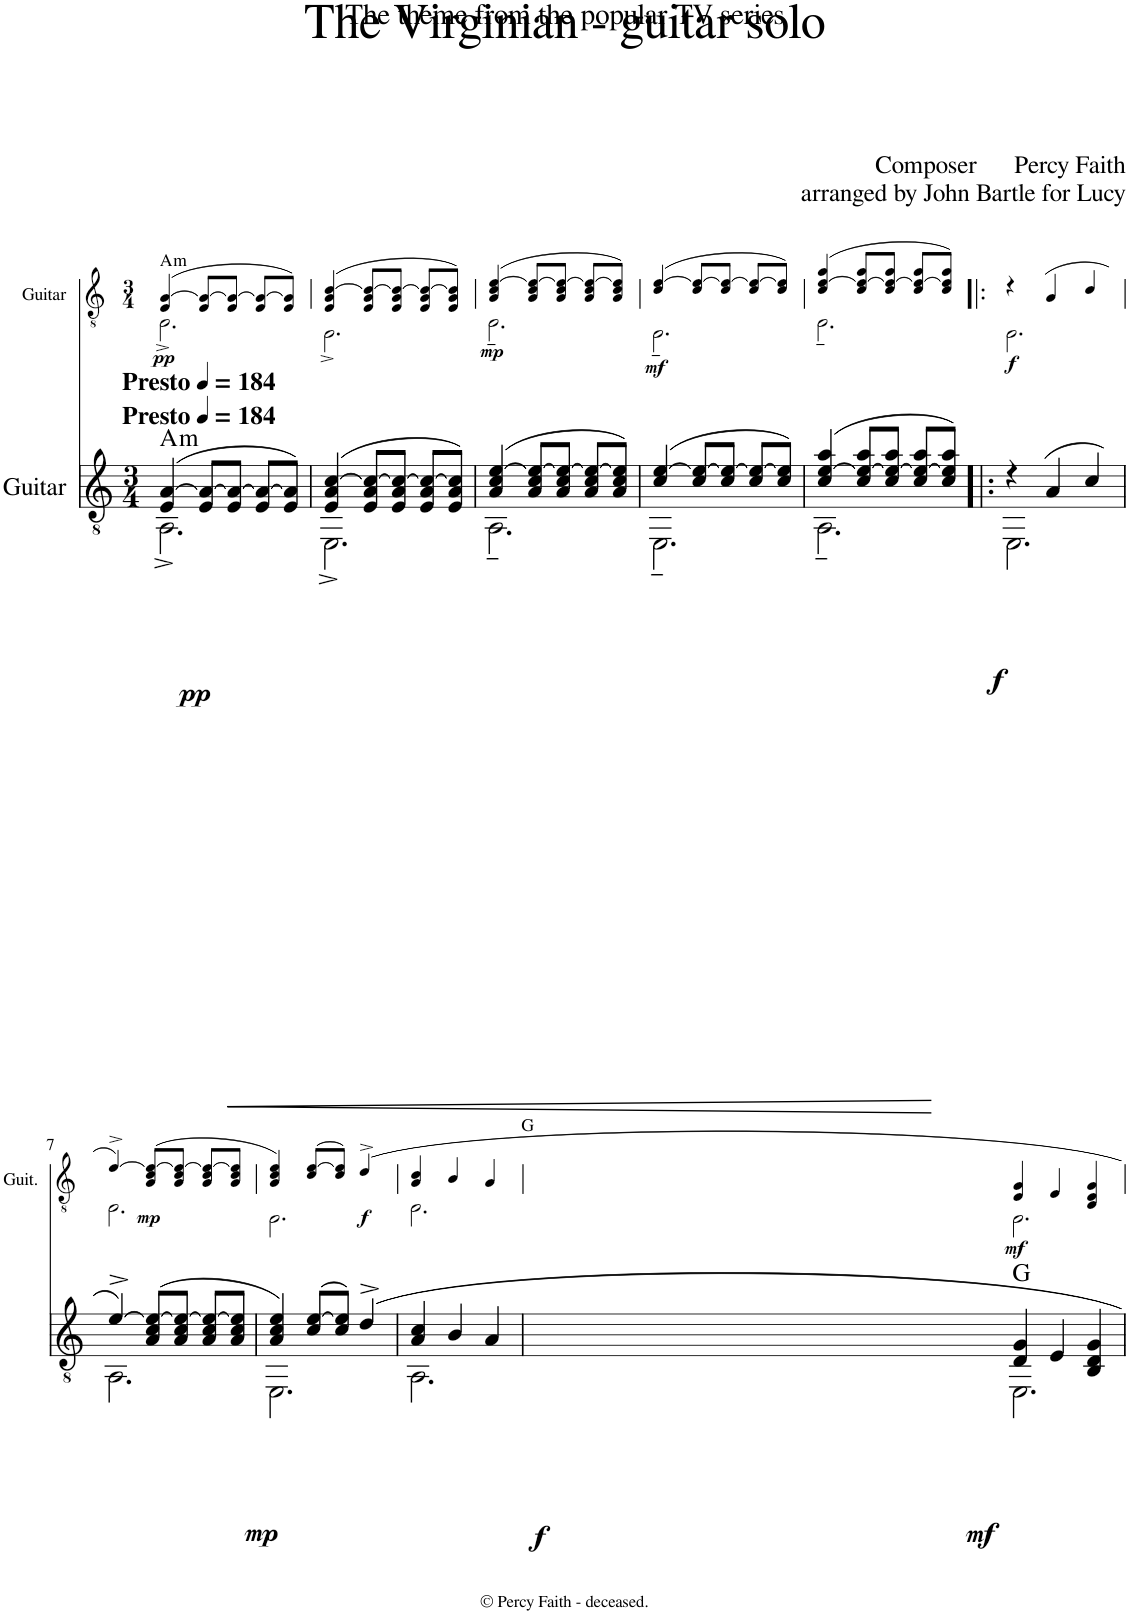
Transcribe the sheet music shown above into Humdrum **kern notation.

**kern	**dynam	**kern	**dynam	**harte
*part2	*part2	*part1	*part1	*part1
*staff2	*staff2	*staff1	*staff1	*
*I"Guitar	*	*I"Guitar	*	*
*	*	*I'Guit.	*	*
*	*	*stria5	*	*
*clefGv2	*	*clefGv2	*	*
*k[]	*	*k[]	*	*
*M3/4	*	*M3/4	*	*
*MM184	*	*MM184	*	*
=1	=1	=1	=1	=1
*^	*	*^	*	*
!LO:TX:a:B:t=Presto	!	!	!	!	!	!
!LO:TX:a:B:t=Presto	!	!	!	!	!	!
!	!	!LO:DY:b	!	!	!LO:DY:b	!LO:H:kt=m
(4E/ [4A/	2.AA^\	pp	(4E/ [4A/	2.AA^\	pp	A:min
8E/ 8A/_L	.	.	8E/ 8A/_L	.	.	.
!	!	!LO:HP:b	!	!	!	!
8E/ 8A/_J	.	<	8E/ 8A/_J	.	.	.
8E/ 8A/_L	.	.	8E/ 8A/_L	.	.	.
8E/ 8A/]J)	.	.	8E/ 8A/]J)	.	.	.
=2	=2	=2	=2	=2	=2	=2
(4E/ 4A/ [4c/	2.EE^\	.	(4E/ 4A/ [4c/	2.EE^\	.	.
8E/ 8A/ 8c/_L	.	.	8E/ 8A/ 8c/_L	.	.	.
8E/ 8A/ 8c/_J	.	.	8E/ 8A/ 8c/_J	.	.	.
8E/ 8A/ 8c/_L	.	.	8E/ 8A/ 8c/_L	.	.	.
8E/ 8A/ 8c/]J)	.	.	8E/ 8A/ 8c/]J)	.	.	.
=3	=3	=3	=3	=3	=3	=3
!	!	!	!	!	!LO:DY:b	!
(4A/ 4c/ [4e/	2.AA~\	.	(4A/ 4c/ [4e/	2.AA~\	mp	.
8A/ 8c/ 8e/_L	.	.	8A/ 8c/ 8e/_L	.	.	.
8A/ 8c/ 8e/_J	.	.	8A/ 8c/ 8e/_J	.	.	.
8A/ 8c/ 8e/_L	.	.	8A/ 8c/ 8e/_L	.	.	.
8A/ 8c/ 8e/]J)	.	.	8A/ 8c/ 8e/]J)	.	.	.
=4	=4	=4	=4	=4	=4	=4
!	!	!	!	!	!LO:DY:b	!
(4c/ [4e/	2.EE~\	.	(4c/ [4e/	2.EE~\	mf	.
8c/ 8e/_L	.	.	8c/ 8e/_L	.	.	.
8c/ 8e/_J	.	.	8c/ 8e/_J	.	.	.
8c/ 8e/_L	.	.	8c/ 8e/_L	.	.	.
8c/ 8e/]J)	.	.	8c/ 8e/]J)	.	.	.
=5	=5	=5	=5	=5	=5	=5
(4c/ [4e/ 4a/	2.AA~\	.	(4c/ [4e/ 4a/	2.AA~\	.	.
8c/ 8e/_ 8a/L	.	.	8c/ 8e/_ 8a/L	.	.	.
8c/ 8e/_ 8a/J	.	.	8c/ 8e/_ 8a/J	.	.	.
8c/ 8e/_ 8a/L	.	.	8c/ 8e/_ 8a/L	.	.	.
8c/ 8e/] 8a/J)	.	[	8c/ 8e/] 8a/J)	.	.	.
=6!|:	=6!|:	=6!|:	=6!|:	=6!|:	=6!|:	=6!|:
!	!	!LO:DY:b	!	!	!LO:DY:b	!
4r	2.EE\	f	4r	2.EE\	f	.
(4A/	.	.	(4A/	.	.	.
4c/	.	.	4c/	.	.	.
!!LO:LB:g=z	!!
=7	=7	=7	=7	=7	=7	=7
[4e^/)	2.AA\	.	[4e^/)	2.AA\	.	.
!	!	!LO:DY:b	!	!	!LO:DY:b	!
(8A/ 8c/ 8e/_L	.	mp	(8A/ 8c/ 8e/_L	.	mp	.
8A/ 8c/ 8e/_J	.	.	8A/ 8c/ 8e/_J	.	.	.
8A/ 8c/ 8e/_L	.	.	8A/ 8c/ 8e/_L	.	.	.
8A/ 8c/ 8e/]J	.	.	8A/ 8c/ 8e/]J	.	.	.
=8	=8	=8	=8	=8	=8	=8
4A/ 4c/ 4e/)	2.EE\	.	4A/ 4c/ 4e/)	2.EE\	.	.
(8c/ [8e/L	.	.	(8c/ [8e/L	.	.	.
8c/ 8e/]J)	.	.	8c/ 8e/]J)	.	.	.
!	!	!LO:DY:b	!	!	!LO:DY:b	!
4d^/	.	f	4d^/	.	f	.
=9	=9	=9	=9	=9	=9	=9
4A/ 4c/	2.AA\	.	4A/ 4c/	2.AA\	.	.
4B/	.	.	4B/	.	.	.
4A/	.	.	4A/	.	.	.
=10	=10	=10	=10	=10	=10	=10
!	!	!LO:DY:b	!	!	!LO:DY:b	!
4D/ 4G/	2.EE\	mf	4D/ 4G/	2.EE\	mf	.
4E/	.	.	4E/	.	.	.
4BB/ 4D/ 4G/	.	.	4BB/ 4D/ 4G/	.	.	.
*v	*v	*	*	*	*	*
*	*	*v	*v	*	*
=	=	=	=	=
*-	*-	*-	*-	*-
